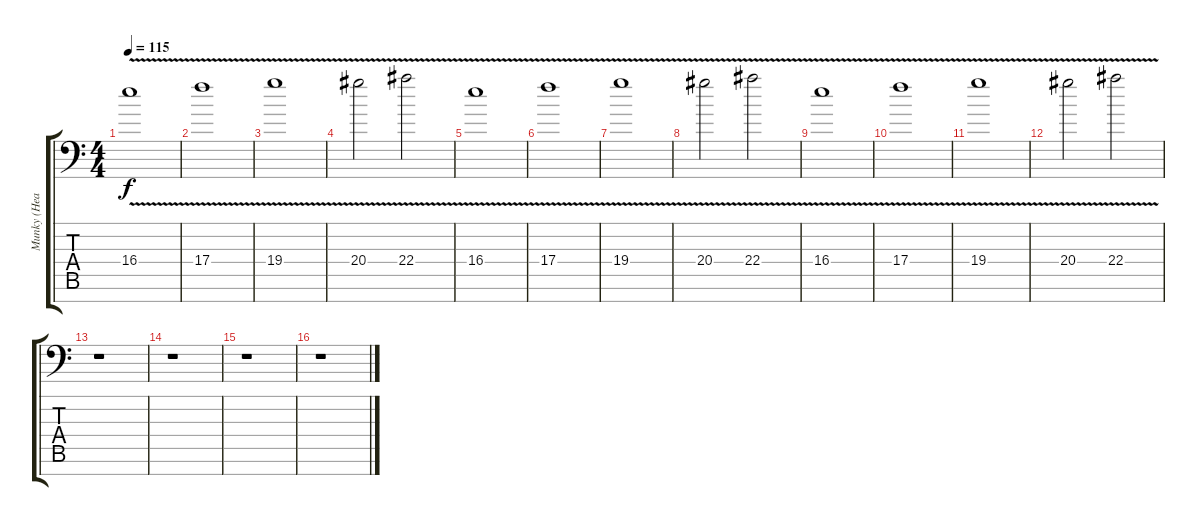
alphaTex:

\track ("Munky (Head's part)" "Munky (Hea") {instrument distortionguitar}
\staff {score tabs}
\tuning (D4 A3 F3 C3 G2 D2 A1) {hide}
\ts (4 4)
\tempo 115
\clef f4
\ks c
16.4{v}.1{dy f volume 11 instrument distortionguitar} |
17.4{v}.1 |
19.4{v}.1 |
20.4{v}.2 22.4{v}.2 |
16.4{v}.1{volume 11 instrument distortionguitar} |
17.4{v}.1 |
19.4{v}.1 |
20.4{v}.2 22.4{v}.2 |
16.4{v}.1{volume 11 instrument distortionguitar} |
17.4{v}.1 |
19.4{v}.1 |
20.4{v}.2 22.4{v}.2 |
r.1 |
r.1 |
r.1 |
r.1
